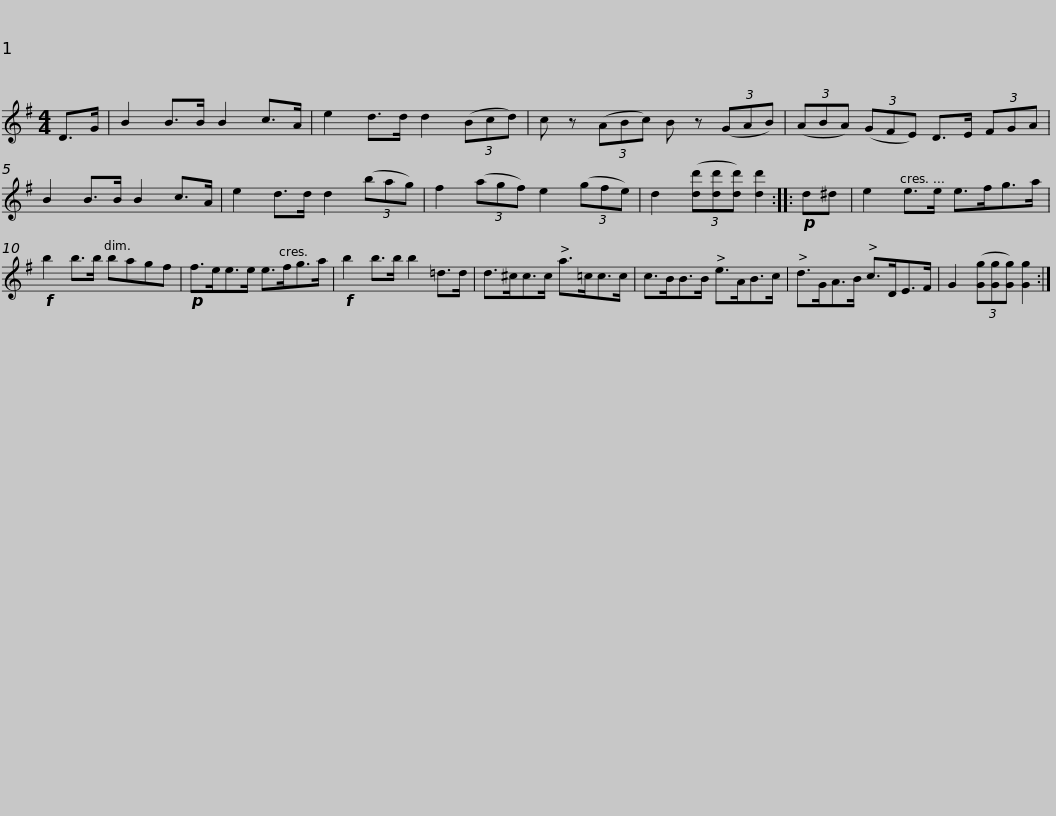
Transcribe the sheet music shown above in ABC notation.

X:1
L:1/8
M:4/4
I:linebreak $
K:G
V:1 treble
V:1
 D>G | B2 B>B B2 c>A | e2 d>d d2 (3(Bcd) | c z (3(ABc) B z (3(GAB) | (3(ABA) (3(GFE) D>E (3FGA | %5
 B2 B>B B2 c>A |$ e2 d>d d2 (3(bag) | f2 (3(agf) e2 (3(gfe) | d2 (3([dd'][dd'][dd']) [dd']2 ::!p! d^d | %10
 e2 e>e e>fg>a |!f! b2 b>b bagf |$!p! f>ee>e e>fg>a |!f! b2 b>b b2 =d>d | d>^cc>c a>=cc>c | %15
 c>BB>B e>AB>c |$ d>GA>B c>DE>F | G2 (3([Gg][Gg][Gg]) [Gg]2 :| %18
